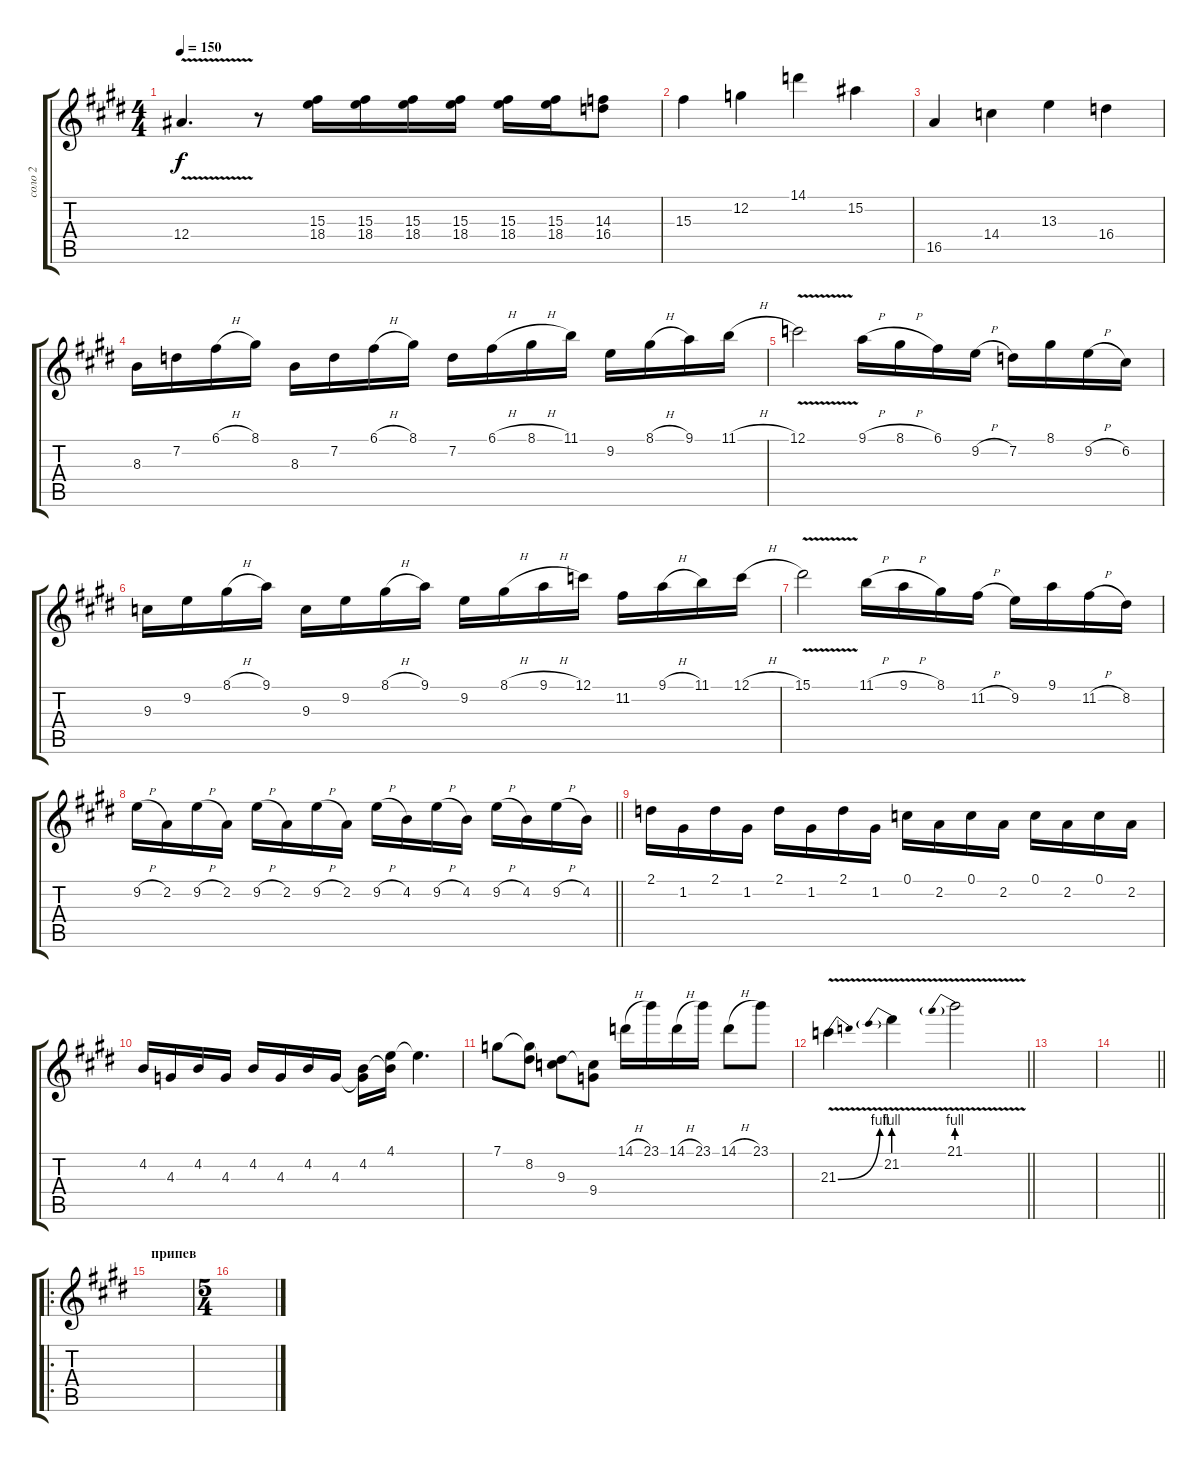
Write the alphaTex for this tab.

\track ("соло 2" "соло 2") {instrument distortionguitar}
\staff {score tabs}
\tuning (C4 G3 Eb3 Bb2 F2 C2) {hide}
\ts (4 4)
\tempo 150
\clef g2
\ks c#minor
12.4{v t}.4{d dy f} r.8 (15.3 18.4).16 (15.3 18.4).16 (15.3 18.4).16 (15.3 18.4).16 (15.3 18.4).16 (15.3 18.4).16 (14.3 16.4).8 |
15.3.4 12.2.4 14.1.4 15.2.4 |
16.5.4 14.4.4 13.3.4 16.4.4 |
8.3.16 7.2.16 6.1{h}.16 8.1.16 8.3.16 7.2.16 6.1{h}.16 8.1.16 7.2.16 6.1{h}.16 8.1{h}.16 11.1.16 9.2.16 8.1{h}.16 9.1.16 11.1{h}.16 |
12.1{v}.2 9.1{h}.16 8.1{h}.16 6.1.16 9.2{h}.16 7.2.16 8.1.16 9.2{h}.16 6.2.16 |
9.3.16 9.2.16 8.1{h}.16 9.1.16 9.3.16 9.2.16 8.1{h}.16 9.1.16 9.2.16 8.1{h}.16 9.1{h}.16 12.1.16 11.2.16 9.1{h}.16 11.1.16 12.1{h}.16 |
15.1{v}.2 11.1{h}.16 9.1{h}.16 8.1.16 11.2{h}.16 9.2.16 9.1.16 11.2{h}.16 8.2.16 |
\barLineRight lightlight
9.2{h}.16 2.2.16 9.2{h}.16 2.2.16 9.2{h}.16 2.2.16 9.2{h}.16 2.2.16 9.2{h}.16 4.2.16 9.2{h}.16 4.2.16 9.2{h}.16 4.2.16 9.2{h}.16 4.2.16 |
2.1.16 1.2.16 2.1.16 1.2.16 2.1.16 1.2.16 2.1.16 1.2.16 0.1.16 2.2.16 0.1.16 2.2.16 0.1.16 2.2.16 0.1.16 2.2.16 |
4.2.16 4.3.16 4.2.16 4.3.16 4.2.16 4.3.16 4.2.16 4.3.16 (4.2 4.3{t}).16 (4.1 4.2{t}).16 4.1{t}.4{d} |
7.1.8 (7.1{t} 8.2).8 (8.2{t} 9.3).8 (9.3{t} 9.4).8 14.1{h}.16 23.1.16 14.1{h}.16 23.1.16 14.1{h}.8 23.1.8 |
\barLineRight lightlight
21.3{be (bend 0 0 60 4) v}.4 21.2{be (prebend 0 4 60 4) v}.4 21.1{be (prebend 0 4 60 4) v}.2 |
|
\barLineRight lightlight
|
\ro
\section ("" "припев")
|
\ts (5 4)
